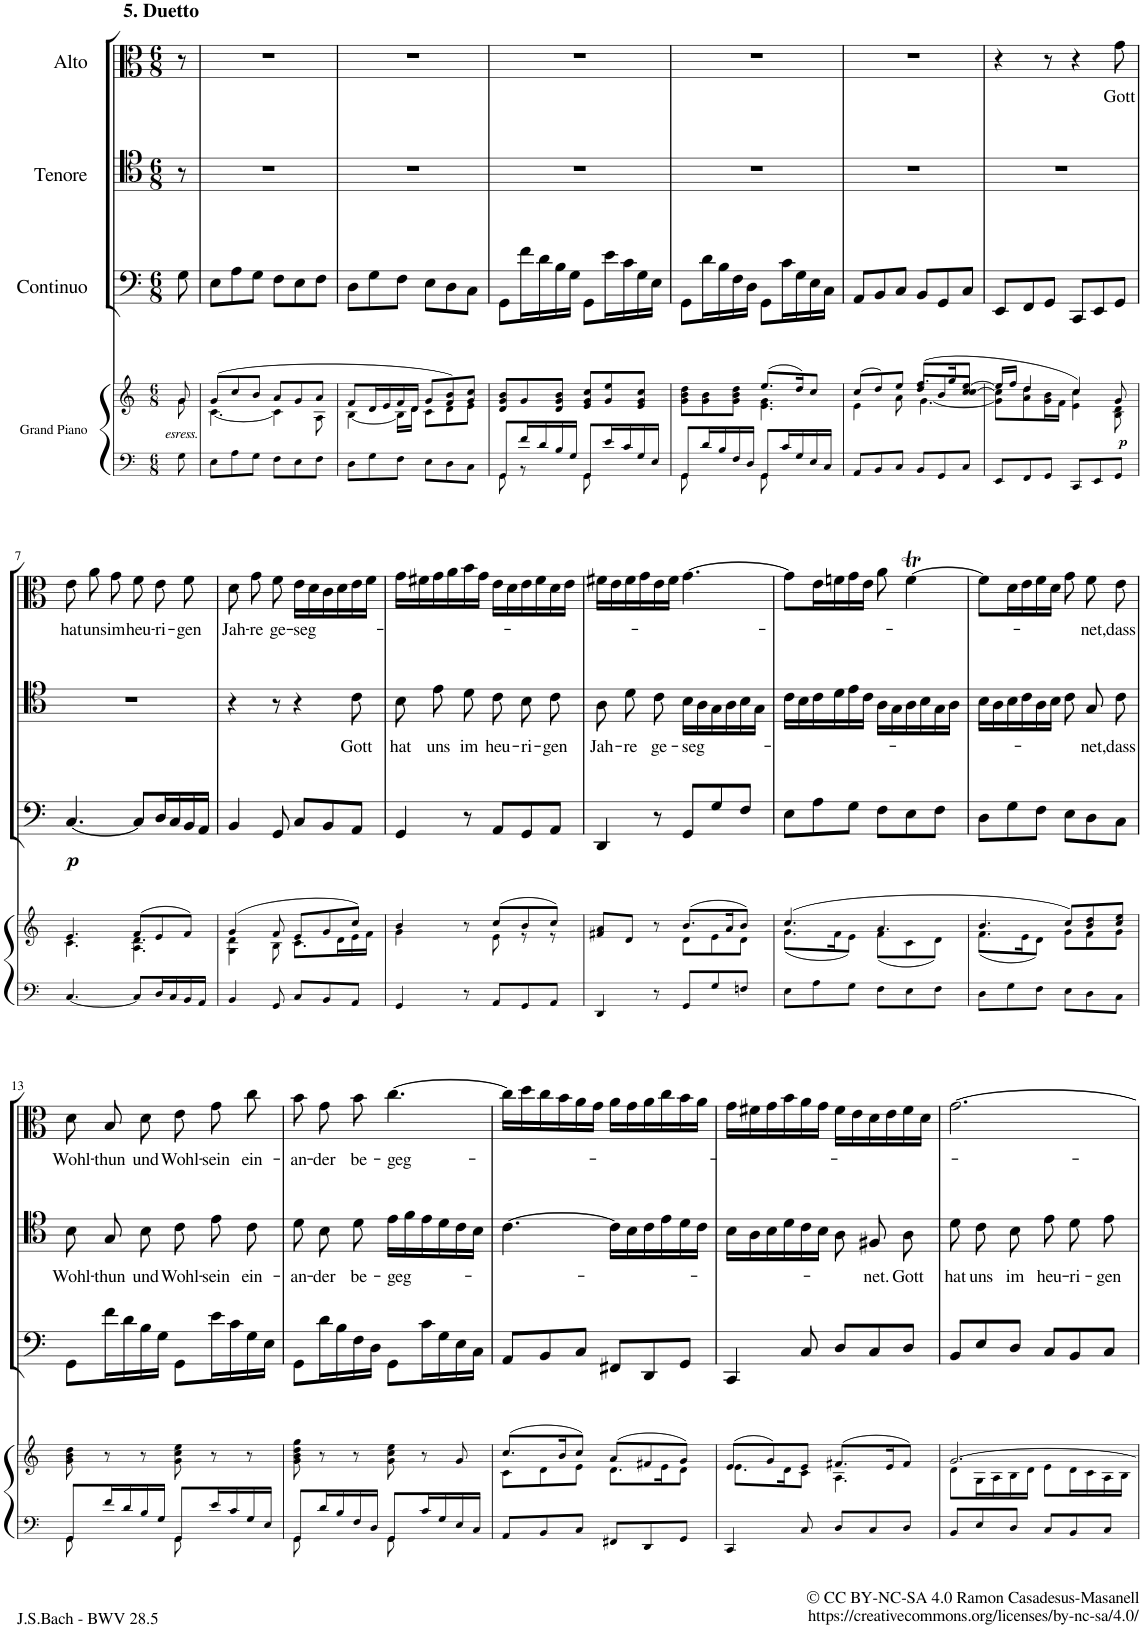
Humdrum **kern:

**kern	**kern	**dynam	**kern	**dynam	**kern	**text	**kern	**text
*part4	*part4	*part4	*part3	*part3	*part2	*part2	*part1	*part1
*staff5	*staff4	*staff4/5	*staff3	*staff3	*staff2	*staff2	*staff1	*staff1
*I"Grand Piano	*	*	*I"Continuo	*	*I"Tenore	*	*I"Alto	*
*I'Pno	*	*	*	*	*	*	*	*
*stria5	*stria5	*	*	*	*	*	*	*
*clefF4	*clefG2	*	*clefF4	*	*clefC4	*	*clefC3	*
*k[]	*k[]	*	*k[]	*	*k[]	*	*k[]	*
*M6/8	*M6/8	*	*M6/8	*	*M6/8	*	*M6/8	*
=	=	=	=	=	=	=	=	=
*	*^	*	*	*	*	*	*	*
!	!	!	!	!	!	!	!	!LO:TX:a:B:t=5. Duetto	!
!	!LO:TX:b:i:t=esress.	!	!	!	!	!	!	!	!
8G\	8g/	8g\	.	8G\	.	8r	.	8r	.
=1	=1	=1	=1	=1	=1	=1	=1	=1	=1
*stria5	*stria5	*	*	*	*	*	*	*	*
8E\L	(8g/L	[4.c\	.	8E\L	.	2.r	.	2.r	.
8A\	8cc/	.	.	8A\	.	.	.	.	.
8G\J	8b/J	.	.	8G\J	.	.	.	.	.
8F\L	8a/L	4c\]	.	8F\L	.	.	.	.	.
8E\	8g/	.	.	8E\	.	.	.	.	.
8F\J	8a/J	8A\	.	8F\J	.	.	.	.	.
=2	=2	=2	=2	=2	=2	=2	=2	=2	=2
8D\L	8f/L	[4B\	.	8D\L	.	2.r	.	2.r	.
8G\	16d/L	.	.	8G\	.	.	.	.	.
.	16e/	.	.	.	.	.	.	.	.
8F\J	16f/	16B\LL]	.	8F\J	.	.	.	.	.
.	16d/JJ	16d\JJ	.	.	.	.	.	.	.
8E\L	8g/L	8c\L	.	8E\L	.	.	.	.	.
8D\	8f/ 8b/)	8d\	.	8D\	.	.	.	.	.
8C\J	8g/ 8cc/J	8e\J	.	8C\J	.	.	.	.	.
*	*v	*v	*	*	*	*	*	*	*
=3	=3	=3	=3	=3	=3	=3	=3	=3
*^	*	*	*	*	*	*	*	*
8GG/L	8GG\	8d/ 8g/ 8b/L	.	8GG\L	.	2.r	.	2.r	.
16f/L	8r	8g/	.	16f\L	.	.	.	.	.
16d/	.	.	.	16d\	.	.	.	.	.
16B/	8ryy	8d/ 8g/ 8b/J	.	16B\	.	.	.	.	.
16G/JJ	.	.	.	16G\JJ	.	.	.	.	.
8GG/L	8GG\	8e/ 8g/ 8cc/L	.	8GG\L	.	.	.	.	.
16e/L	8ryy	8g/ 8ee/	.	16e\L	.	.	.	.	.
16c/	.	.	.	16c\	.	.	.	.	.
16G/	8ryy	8e/ 8g/ 8cc/J	.	16G\	.	.	.	.	.
16E/JJ	.	.	.	16E\JJ	.	.	.	.	.
=4	=4	=4	=4	=4	=4	=4	=4	=4	=4
*	*	*^	*	*	*	*	*	*	*
8GG/L	8GG\	8g\ 8b\ 8dd\L	4.ryy	.	8GG\L	.	2.r	.	2.r	.
16d/L	4ryy	8g\ 8b\	.	.	16d\L	.	.	.	.	.
16B/	.	.	.	.	16B\	.	.	.	.	.
16F/	.	8g\ 8b\ 8dd\J	.	.	16F\	.	.	.	.	.
16D/JJ	.	.	.	.	16D\JJ	.	.	.	.	.
8GG/L	8GG\	(8.ee/L	4.e\ 4.g\	.	8GG\L	.	.	.	.	.
16c/L	4ryy	.	.	.	16c\L	.	.	.	.	.
16G/	.	16dd/K)	.	.	16G\	.	.	.	.	.
16E/	.	8cc/J	.	.	16E\	.	.	.	.	.
16C/JJ	.	.	.	.	16C\JJ	.	.	.	.	.
*v	*v	*	*	*	*	*	*	*	*	*
=5	=5	=5	=5	=5	=5	=5	=5	=5	=5
*	*	*^	*	*	*	*	*	*	*
8AA/L	(8cc/L	4e\	4.ryy	.	8AA/L	.	2.r	.	2.r	.
8BB/	8dd/)	.	.	.	8BB/	.	.	.	.	.
8C/J	8ee/J	8a\	.	.	8C/J	.	.	.	.	.
8BB/L	(8.ff/L	[4.g\	8dd/L	.	8BB/L	.	.	.	.	.
8GG/	.	.	8b/	.	8GG/	.	.	.	.	.
.	16gg/K	.	.	.	.	.	.	.	.	.
8C/J	[8cc/ [8ee/J	.	8cc/J	.	8C/J	.	.	.	.	.
*	*	*v	*v	*	*	*	*	*	*	*
=6	=6	=6	=6	=6	=6	=6	=6	=6	=6
8EE/L	16ee/LL]	8g\] 8cc\]L	.	8EE/L	.	2.r	.	4r	.
.	16ff/JJ	.	.	.	.	.	.	.	.
8FF/	4dd/	8a\ 8dd\	.	8FF/	.	.	.	.	.
8GG/J	.	16g\ 16b\L	.	8GG/J	.	.	.	8r	.
.	.	16f\JJ	.	.	.	.	.	.	.
8CC/L	4cc/)	4e\ 4cc\	.	8CC/L	.	.	.	4r	.
8EE/	.	.	.	8EE/	.	.	.	.	.
!	!	!	!LO:DY:b	!	!	!	!	!	!LO:LY:b
8GG/J	8g/	8B\ 8d\	p	8GG/J	.	.	.	8g\	Gott
!!LO:LB:g=z
=7	=7	=7	=7	=7	=7	=7	=7	=7	=7
!	!	!	!	!	!LO:DY:b	!	!	!	!LO:LY:b
[4.C/	4.e/	4.c\	.	[4.C/	p	2.r	.	8e\	hat
!	!	!	!	!	!	!	!	!	!LO:LY:b
.	.	.	.	.	.	.	.	8a\	uns
!	!	!	!	!	!	!	!	!	!LO:LY:b
.	.	.	.	.	.	.	.	8g\	im
!	!	!	!	!	!	!	!	!	!LO:LY:b
8C/L]	(8f/L	4.A\ 4.d\	.	8C/L]	.	.	.	8f\	heu-
!	!	!	!	!	!	!	!	!	!LO:LY:b
16D/L	8e/	.	.	16D/L	.	.	.	8e\	-ri-
16C/	.	.	.	16C/	.	.	.	.	.
!	!	!	!	!	!	!	!	!	!LO:LY:b
16BB/	8f/J)	.	.	16BB/	.	.	.	8f\	-gen
16AA/JJ	.	.	.	16AA/JJ	.	.	.	.	.
=8	=8	=8	=8	=8	=8	=8	=8	=8	=8
!	!	!	!	!	!	!	!	!	!LO:LY:b
4BB/	(4g/	4G\ 4d\	.	4BB/	.	4r	.	8d\	Jah-
!	!	!	!	!	!	!	!	!	!LO:LY:b
.	.	.	.	.	.	.	.	8g\	-re
!	!	!	!	!	!	!	!	!	!LO:LY:b
8GG/	8f/	8B\	.	8GG/	.	8r	.	8f\	ge-
!	!	!	!	!	!	!	!	!	!LO:LY:b
8C/L	8e/L	8.c\L	.	8C/L	.	4r	.	16e\LL	-seg-
.	.	.	.	.	.	.	.	16d\	.
8BB/	8g/	.	.	8BB/	.	.	.	16c\	.
.	.	16d\L	.	.	.	.	.	16d\	.
!	!	!	!	!	!	!	!LO:LY:b	!	!
8AA/J	8cc/J)	16e\	.	8AA/J	.	8c\	Gott	16e\	.
.	.	16f\JJ	.	.	.	.	.	16f\JJ	.
=9	=9	=9	=9	=9	=9	=9	=9	=9	=9
!	!	!	!	!	!	!	!LO:LY:b	!	!
4GG/	4b/	4g\	.	4GG/	.	8B\	hat	16g\LL	.
.	.	.	.	.	.	.	.	16f#X\	.
!	!	!	!	!	!	!	!LO:LY:b	!	!
.	.	.	.	.	.	8e\	uns	16g\	.
.	.	.	.	.	.	.	.	16a\	.
!	!	!	!	!	!	!	!LO:LY:b	!	!
8r	8r	8ryy	.	8r	.	8d\	im	16b\	.
.	.	.	.	.	.	.	.	16g\JJ	.
!	!	!	!	!	!	!	!LO:LY:b	!	!
8AA/L	(8cc/L	8e\	.	8AA/L	.	8c\	heu-	16e\LL	.
.	.	.	.	.	.	.	.	16d\	.
!	!	!	!	!	!	!	!LO:LY:b	!	!
8GG/	8b/	8r	.	8GG/	.	8B\	-ri-	16e\	.
.	.	.	.	.	.	.	.	16f#\	.
!	!	!	!	!	!	!	!LO:LY:b	!	!
8AA/J	8cc/J)	8r	.	8AA/J	.	8c\	-gen	16d\	.
.	.	.	.	.	.	.	.	16e\JJ	.
=10	=10	=10	=10	=10	=10	=10	=10	=10	=10
!	!	!	!	!	!	!	!LO:LY:b	!	!
4DD/	8f#X/ 8a/L	4.ryy	.	4DD/	.	8A\	Jah-	16f#X\LL	.
.	.	.	.	.	.	.	.	16e\	.
!	!	!	!	!	!	!	!LO:LY:b	!	!
.	8d/J	.	.	.	.	8d\	-re	16f#\	.
.	.	.	.	.	.	.	.	16g\	.
!	!	!	!	!	!	!	!LO:LY:b	!	!
8r	8r	.	.	8r	.	8c\	ge-	16e\	.
.	.	.	.	.	.	.	.	16f#\JJ	.
!	!	!	!	!	!	!	!LO:LY:b	!	!
8GG/L	(8.b/L	8d\L	.	8GG/L	.	16B\LL	-seg-	[4.g\	.
.	.	.	.	.	.	16A\	.	.	.
8G/	.	8e\	.	8G/	.	16G\	.	.	.
.	16a/K	.	.	.	.	16A\	.	.	.
8Fn/J	8b/J)	8d\J	.	8F/J	.	16B\	.	.	.
.	.	.	.	.	.	16G\JJ	.	.	.
=11	=11	=11	=11	=11	=11	=11	=11	=11	=11
8E\L	(4.cc/	(8.g\L	.	8E\L	.	16c\LL	.	8g\L]	.
.	.	.	.	.	.	16B\	.	.	.
8A\	.	.	.	8A\	.	16c\	.	16e\L	.
.	.	16f\K	.	.	.	16d\	.	16fn\	.
8G\J	.	8e\J)	.	8G\J	.	16e\	.	16g\	.
.	.	.	.	.	.	16c\JJ	.	16e\JJ	.
8F\L	4.a/	(8f\L	.	8F\L	.	16A\LL	.	8a\	.
.	.	.	.	.	.	16G\	.	.	.
8E\	.	8c\	.	8E\	.	16A\	.	[4fT\	.
.	.	.	.	.	.	16B\	.	.	.
8F\J	.	8d\J)	.	8F\J	.	16G\	.	.	.
.	.	.	.	.	.	16A\JJ	.	.	.
=12	=12	=12	=12	=12	=12	=12	=12	=12	=12
8D\L	4.b/	(8.f\L	.	8D\L	.	16B\LL	.	8f\L]	.
.	.	.	.	.	.	16A\	.	.	.
8G\	.	.	.	8G\	.	16B\	.	16d\L	.
.	.	16e\K	.	.	.	16c\	.	16e\	.
8F\J	.	8d\J)	.	8F\J	.	16A\	.	16f\	.
.	.	.	.	.	.	16B\JJ	.	16d\JJ	.
8E\L	8cc/L)	8g\L	.	8E\L	.	8c\	.	8g\	.
!	!	!	!	!	!	!	!LO:LY:b	!	!LO:LY:b
8D\	8b/ 8dd/	8f\	.	8D\	.	8G/	net,	8f\	-net,
!	!	!	!	!	!	!	!LO:LY:b	!	!LO:LY:b
8C\J	8cc/ 8ee/J	8g\J	.	8C\J	.	8c\	dass	8e\	dass
!!LO:LB:g=z
=13	=13	=13	=13	=13	=13	=13	=13	=13	=13
*^	*	*	*	*	*	*	*	*	*
!	!	!	!	!	!	!	!	!LO:LY:b	!	!LO:LY:b
*	*	*v	*v	*	*	*	*	*	*	*
8GG/L	8GG\	8g\ 8b\ 8dd\	.	8GG\L	.	8B\	Wohl-	8d\	Wohl-
!	!	!	!	!	!	!	!LO:LY:b	!	!LO:LY:b
16f/L	4ryy	8r	.	16f\L	.	8G/	-thun	8B/	-thun
16d/	.	.	.	16d\	.	.	.	.	.
!	!	!	!	!	!	!	!LO:LY:b	!	!LO:LY:b
16B/	.	8r	.	16B\	.	8B\	und	8d\	und
16G/JJ	.	.	.	16G\JJ	.	.	.	.	.
!	!	!	!	!	!	!	!LO:LY:b	!	!LO:LY:b
8GG/L	8GG\	8g\ 8cc\ 8ee\	.	8GG\L	.	8c\	Wohl-	8e\	Wohl-
!	!	!	!	!	!	!	!LO:LY:b	!	!LO:LY:b
16e/L	4ryy	8r	.	16e\L	.	8e\	-sein	8g\	-sein
16c/	.	.	.	16c\	.	.	.	.	.
!	!	!	!	!	!	!	!LO:LY:b	!	!LO:LY:b
16G/	.	8r	.	16G\	.	8c\	ein-	8cc\	ein-
16E/JJ	.	.	.	16E\JJ	.	.	.	.	.
=14	=14	=14	=14	=14	=14	=14	=14	=14	=14
!	!	!	!	!	!	!	!LO:LY:b	!	!LO:LY:b
8GG/L	8GG\	8g\ 8b\ 8dd\ 8gg\	.	8GG\L	.	8d\	-an-	8b\	-an-
!	!	!	!	!	!	!	!LO:LY:b	!	!LO:LY:b
16d/L	4ryy	8r	.	16d\L	.	8B\	-der	8g\	-der
16B/	.	.	.	16B\	.	.	.	.	.
!	!	!	!	!	!	!	!LO:LY:b	!	!LO:LY:b
16F/	.	8r	.	16F\	.	8d\	be-	8b\	be-
16D/JJ	.	.	.	16D\JJ	.	.	.	.	.
!	!	!	!	!	!	!	!LO:LY:b	!	!LO:LY:b
8GG/L	8GG\	8g\ 8cc\ 8ee\	.	8GG\L	.	16e\LL	-geg-	[4.cc\	-geg-
.	.	.	.	.	.	16f\	.	.	.
16c/L	4ryy	8r	.	16c\L	.	16e\	.	.	.
16G/	.	.	.	16G\	.	16d\	.	.	.
16E/	.	8g/	.	16E\	.	16c\	.	.	.
16C/JJ	.	.	.	16C\JJ	.	16B\JJ	.	.	.
*v	*v	*	*	*	*	*	*	*	*
=15	=15	=15	=15	=15	=15	=15	=15	=15
*	*^	*	*	*	*	*	*	*
8AA/L	(8.cc/L	8c\L	.	8AA/L	.	[4.c\	.	16cc\LL]	.
.	.	.	.	.	.	.	.	16dd\	.
8BB/	.	8d\	.	8BB/	.	.	.	16cc\	.
.	16b/K	.	.	.	.	.	.	16b\	.
8C/J	8cc/J)	8e\J	.	8C/J	.	.	.	16a\	.
.	.	.	.	.	.	.	.	16g\JJ	.
8FF#X/L	(8a/L	8.d\L	.	8FF#X/L	.	16c\LL]	.	16a\LL	.
.	.	.	.	.	.	16B\	.	16g\	.
8DD/	8f#X/	.	.	8DD/	.	16c\	.	16a\	.
.	.	16e\K	.	.	.	16e\	.	16cc\	.
8GG/J	8g/J)	8d\J	.	8GG/J	.	16d\	.	16b\	.
.	.	.	.	.	.	16c\JJ	.	16a\JJ	.
=16	=16	=16	=16	=16	=16	=16	=16	=16	=16
4CC/	(8e/L	8.e\L	.	4CC/	.	16B\LL	.	16g\LL	.
.	.	.	.	.	.	16A\	.	16f#X\	.
.	8g/)	.	.	.	.	16B\	.	16g\	.
.	.	16d\K	.	.	.	16d\	.	16b\	.
8C/	8e/J	8c\J	.	8C/	.	16c\	.	16a\	.
.	.	.	.	.	.	16B\JJ	.	16g\JJ	.
8D/L	(8.f#X/L	4.A\	.	8D/L	.	8A\	.	16f#\LL	.
.	.	.	.	.	.	.	.	16e\	.
!	!	!	!	!	!	!	!LO:LY:b	!	!
8C/	.	.	.	8C/	.	8F#X/	-net.	16d\	.
.	16e/K	.	.	.	.	.	.	16e\	.
!	!	!	!	!	!	!	!LO:LY:b	!	!
8D/J	8f#/J)	.	.	8D/J	.	8A\	Gott	16f#\	.
.	.	.	.	.	.	.	.	16d\JJ	.
=17	=17	=17	=17	=17	=17	=17	=17	=17	=17
!	!	!	!	!	!	!	!LO:LY:b	!	!
8BB/L	[2.g/	8d\L	.	8BB/L	.	8d\	hat	[2.g\	.
!	!	!	!	!	!	!	!LO:LY:b	!	!
8E/	.	16G\L	.	8E/	.	8c\	uns	.	.
.	.	16A\	.	.	.	.	.	.	.
!	!	!	!	!	!	!	!LO:LY:b	!	!
8D/J	.	16B\	.	8D/J	.	8B\	im	.	.
.	.	16d\JJ	.	.	.	.	.	.	.
!	!	!	!	!	!	!	!LO:LY:b	!	!
8C/L	.	8e\L	.	8C/L	.	8e\	heu-	.	.
!	!	!	!	!	!	!	!LO:LY:b	!	!
8BB/	.	16d\L	.	8BB/	.	8d\	-ri-	.	.
.	.	16c\	.	.	.	.	.	.	.
!	!	!	!	!	!	!	!LO:LY:b	!	!
8C/J	.	16A\	.	8C/J	.	8e\	-gen	.	.
.	.	16B\JJ	.	.	.	.	.	.	.
*	*v	*v	*	*	*	*	*	*	*
=	=	=	=	=	=	=	=	=
*-	*-	*-	*-	*-	*-	*-	*-	*-
